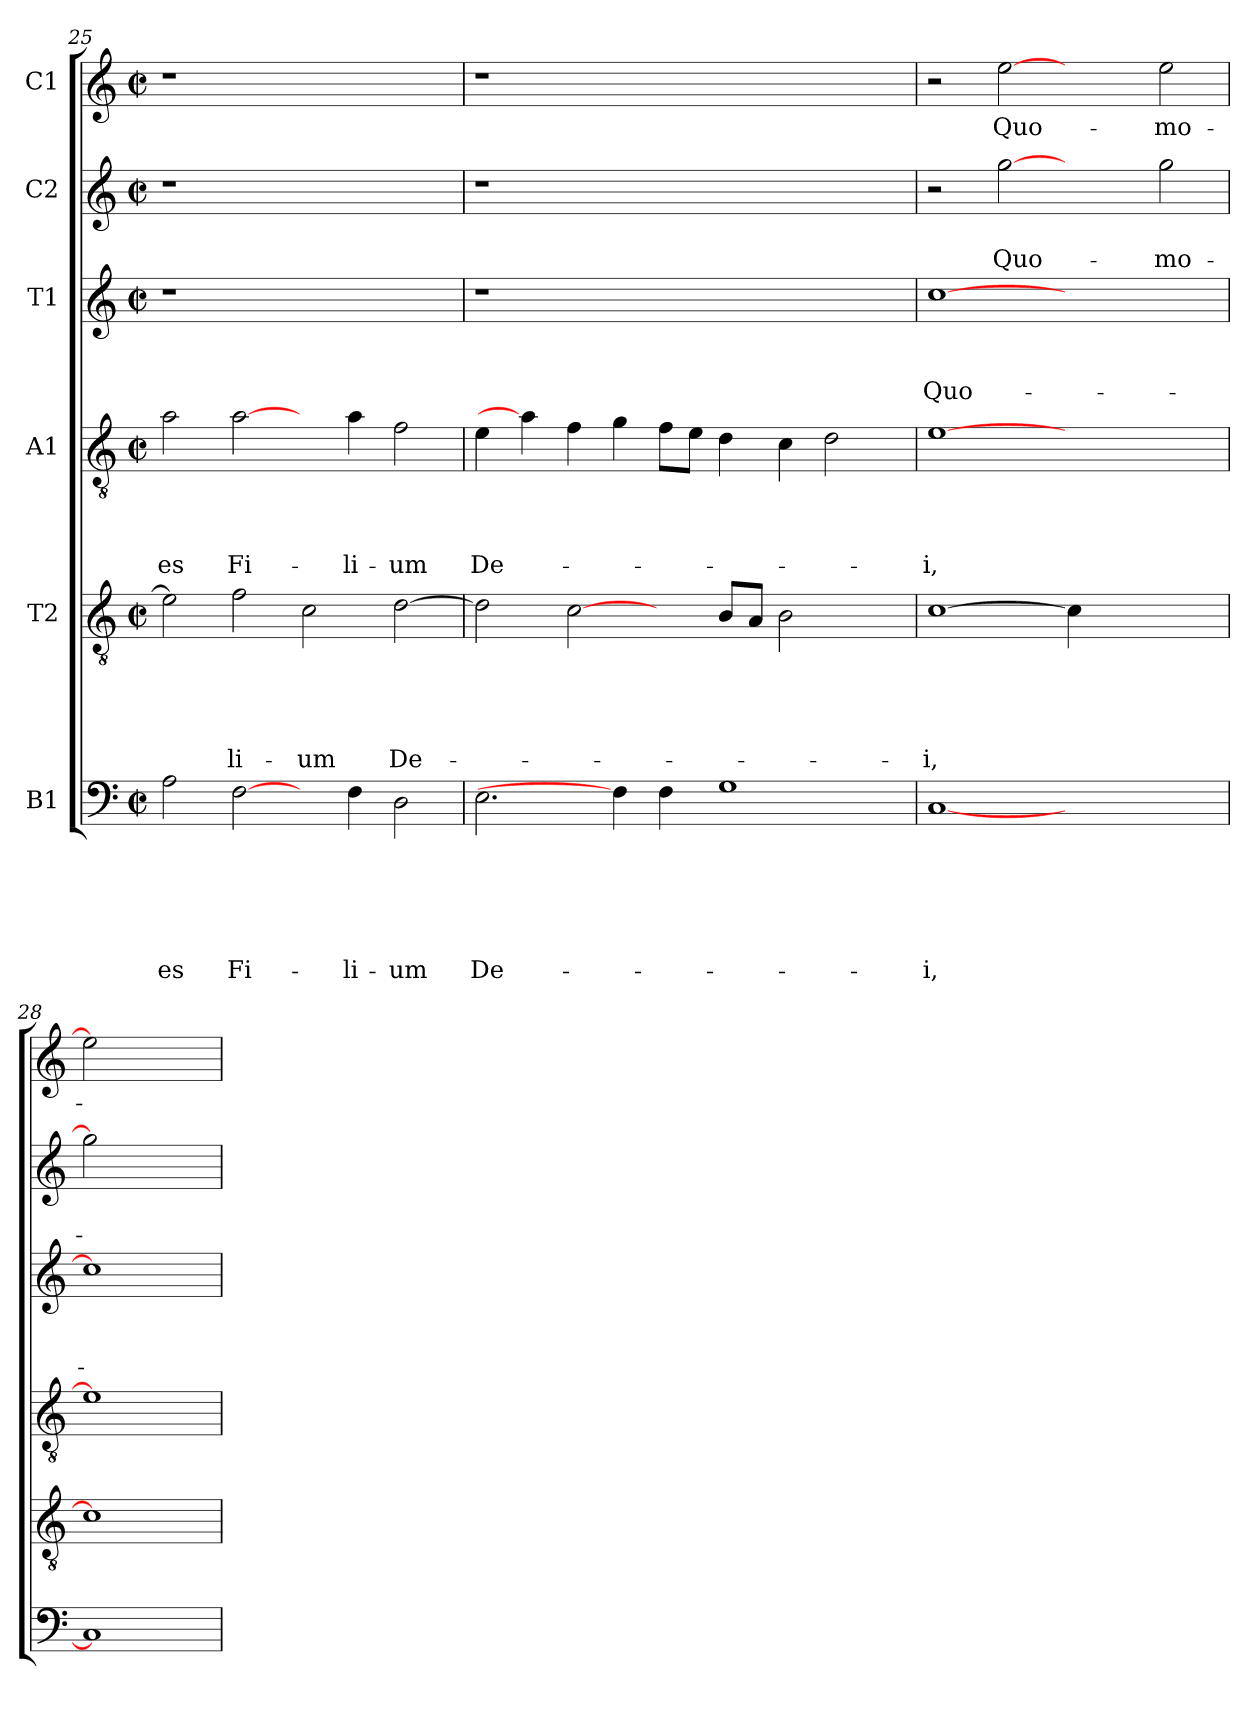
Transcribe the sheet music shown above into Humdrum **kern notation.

**kern	**text	**text	**text	**text	**text	**text	**kern	**text	**text	**text	**text	**text	**kern	**text	**text	**text	**text	**kern	**text	**text	**text	**kern	**text	**text	**kern	**text
*part6	*part6	*part6	*part6	*part6	*part6	*part6	*part5	*part5	*part5	*part5	*part5	*part5	*part4	*part4	*part4	*part4	*part4	*part3	*part3	*part3	*part3	*part2	*part2	*part2	*part1	*part1
*staff6	*staff6	*staff6	*staff6	*staff6	*staff6	*staff6	*staff5	*staff5	*staff5	*staff5	*staff5	*staff5	*staff4	*staff4	*staff4	*staff4	*staff4	*staff3	*staff3	*staff3	*staff3	*staff2	*staff2	*staff2	*staff1	*staff1
*I"B1	*	*	*	*	*	*	*I"T2	*	*	*	*	*	*I"A1	*	*	*	*	*I"T1	*	*	*	*I"C2	*	*	*I"C1	*
*clefF4	*	*	*	*	*	*	*clefGv2	*	*	*	*	*	*clefGv2	*	*	*	*	*clefG2	*	*	*	*clefG2	*	*	*clefG2	*
*k[]	*	*	*	*	*	*	*k[]	*	*	*	*	*	*k[]	*	*	*	*	*k[]	*	*	*	*k[]	*	*	*k[]	*
*C:	*	*	*	*	*	*	*C:	*	*	*	*	*	*C:	*	*	*	*	*C:	*	*	*	*C:	*	*	*C:	*
*M2/2	*	*	*	*	*	*	*M2/2	*	*	*	*	*	*M2/2	*	*	*	*	*M2/2	*	*	*	*M2/2	*	*	*M2/2	*
*met(c|)	*	*	*	*	*	*	*met(c|)	*	*	*	*	*	*met(c|)	*	*	*	*	*met(c|)	*	*	*	*met(c|)	*	*	*met(c|)	*
=25	=25	=25	=25	=25	=25	=25	=25	=25	=25	=25	=25	=25	=25	=25	=25	=25	=25	=25	=25	=25	=25	=25	=25	=25	=25	=25
!	!	!	!	!	!	!LO:LY:b	!	!	!	!	!	!	!	!	!	!	!LO:LY:b	!	!	!	!	!	!	!	!	!
2A\	.	.	.	.	.	-es	2e\]	.	.	.	.	.	2a\	.	.	.	-es	1r	.	.	.	1r	.	.	1r	.
!	!	!	!	!	!	!LO:LY:b	!	!	!	!	!	!LO:LY:b	!	!	!	!	!LO:LY:b	!	!	!	!	!	!	!	!	!
[2F\	.	.	.	.	.	Fi-	2f\	.	.	.	.	-li-	[2a\	.	.	.	Fi-	.	.	.	.	.	.	.	.	.
!	!	!	!	!	!	!	!	!	!	!	!	!LO:LY:b	!	!	!	!	!	!	!	!	!	!	!	!	!	!
4ryy	.	.	.	.	.	.	2c\	.	.	.	.	-um	4ryy	.	.	.	.	1ryy	.	.	.	1ryy	.	.	1ryy	.
!	!	!	!	!	!	!LO:LY:b	!	!	!	!	!	!	!	!	!	!	!LO:LY:b	!	!	!	!	!	!	!	!	!
4F\	.	.	.	.	.	-li-	.	.	.	.	.	.	4a\	.	.	.	-li-	.	.	.	.	.	.	.	.	.
!	!	!	!	!	!	!LO:LY:b	!	!	!	!	!	!LO:LY:b	!	!	!	!	!LO:LY:b	!	!	!	!	!	!	!	!	!
2D\	.	.	.	.	.	-um	[2d\	.	.	.	.	De-	2f\	.	.	.	-um	.	.	.	.	.	.	.	.	.
!!LO:LB:g=z
=26	=26	=26	=26	=26	=26	=26	=26	=26	=26	=26	=26	=26	=26	=26	=26	=26	=26	=26	=26	=26	=26	=26	=26	=26	=26	=26
!	!	!	!	!	!	!LO:LY:b	!	!	!	!	!	!	!	!	!	!	!LO:LY:b	!	!	!	!	!	!	!	!	!
2.E\	.	.	.	.	.	De-	2d\]	.	.	.	.	.	4e\	.	.	.	De-	1r	.	.	.	1r	.	.	1r	.
.	.	.	.	.	.	.	.	.	.	.	.	.	4a\]	.	.	.	.	.	.	.	.	.	.	.	.	.
.	.	.	.	.	.	.	[2c\	.	.	.	.	.	4f\	.	.	.	.	.	.	.	.	.	.	.	.	.
4F\]	.	.	.	.	.	.	.	.	.	.	.	.	4g\	.	.	.	.	.	.	.	.	.	.	.	.	.
4F\	.	.	.	.	.	.	4ryy	.	.	.	.	.	8f\L	.	.	.	.	1ryy	.	.	.	1ryy	.	.	1ryy	.
.	.	.	.	.	.	.	.	.	.	.	.	.	8e\J	.	.	.	.	.	.	.	.	.	.	.	.	.
1G	.	.	.	.	.	.	8B/L	.	.	.	.	.	4d\	.	.	.	.	.	.	.	.	.	.	.	.	.
.	.	.	.	.	.	.	8A/J	.	.	.	.	.	.	.	.	.	.	.	.	.	.	.	.	.	.	.
.	.	.	.	.	.	.	2B\	.	.	.	.	.	4c\	.	.	.	.	.	.	.	.	.	.	.	.	.
.	.	.	.	.	.	.	.	.	.	.	.	.	2d\	.	.	.	.	.	.	.	.	.	.	.	.	.
.	.	.	.	.	.	.	4ryy	.	.	.	.	.	.	.	.	.	.	4ryy	.	.	.	4ryy	.	.	4ryy	.
=27	=27	=27	=27	=27	=27	=27	=27	=27	=27	=27	=27	=27	=27	=27	=27	=27	=27	=27	=27	=27	=27	=27	=27	=27	=27	=27
!	!	!	!	!	!	!LO:LY:b	!	!	!	!	!	!LO:LY:b	!	!	!	!	!LO:LY:b	!	!	!	!LO:LY:b	!	!	!	!	!
[1C	.	.	.	.	.	-i,	[1c	.	.	.	.	-i,	[1e	.	.	.	-i,	[1cc	.	.	Quo-	2r	.	.	2r	.
!	!	!	!	!	!	!	!	!	!	!	!	!	!	!	!	!	!	!	!	!	!	!	!	!LO:LY:b	!	!LO:LY:b
.	.	.	.	.	.	.	.	.	.	.	.	.	.	.	.	.	.	.	.	.	.	[2gg	.	Quo-	[2ee	Quo-
1ryy	.	.	.	.	.	.	4c\]	.	.	.	.	.	1ryy	.	.	.	.	1ryy	.	.	.	2ryy	.	.	2ryy	.
.	.	.	.	.	.	.	2.ryy	.	.	.	.	.	.	.	.	.	.	.	.	.	.	.	.	.	.	.
!	!	!	!	!	!	!	!	!	!	!	!	!	!	!	!	!	!	!	!	!	!	!	!	!LO:LY:b	!	!LO:LY:b
.	.	.	.	.	.	.	.	.	.	.	.	.	.	.	.	.	.	.	.	.	.	2gg\	.	-mo-	2ee\	-mo-
=28	=28	=28	=28	=28	=28	=28	=28	=28	=28	=28	=28	=28	=28	=28	=28	=28	=28	=28	=28	=28	=28	=28	=28	=28	=28	=28
1C]	.	.	.	.	.	.	1c]	.	.	.	.	.	1e]	.	.	.	.	1cc]	.	.	.	2gg]	.	.	2ee]	.
.	.	.	.	.	.	.	.	.	.	.	.	.	.	.	.	.	.	.	.	.	.	2ryy	.	.	2ryy	.
=	=	=	=	=	=	=	=	=	=	=	=	=	=	=	=	=	=	=	=	=	=	=	=	=	=	=
*-	*-	*-	*-	*-	*-	*-	*-	*-	*-	*-	*-	*-	*-	*-	*-	*-	*-	*-	*-	*-	*-	*-	*-	*-	*-	*-
